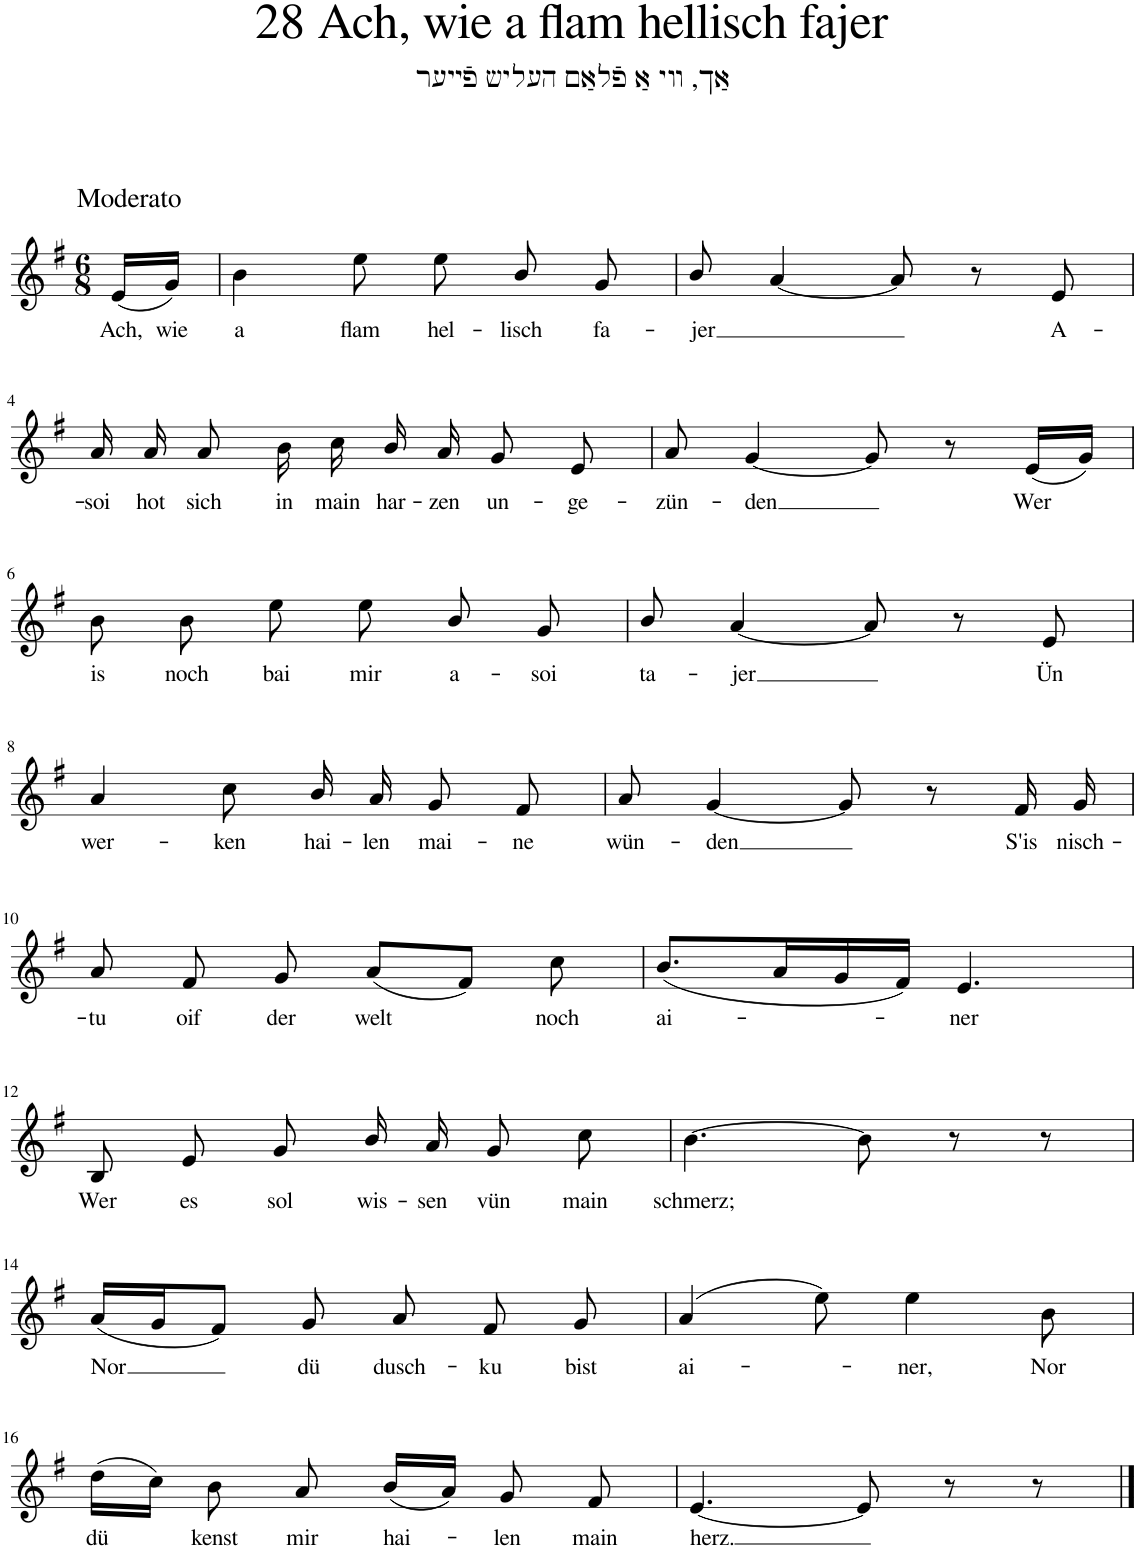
**kern	**text
*part1	*part1
*staff1	*staff1
*I"Piano	*
*I'Pno.	*
*clefG2	*
*k[f#]	*
*M6/8	*
=1	=1
!LO:TX:a:t=Moderato	!
!	!LO:LY:b
(16e/LL	Ach,
!	!LO:LY:b
16g/JJ)	wie
=2	=2
!	!LO:LY:b
4b\	a
!	!LO:LY:b
8ee\	flam
!	!LO:LY:b
8ee\	hel-
!	!LO:LY:b
8b/	-lisch
!	!LO:LY:b
8g/	fa-
=3	=3
!	!LO:LY:b
8b/	-jer
[4a/	.
8a/]	.
8r	.
!	!LO:LY:b
8e/	A-
!!LO:LB:g=z
=4	=4
!	!LO:LY:b
16a/	-soi
!	!LO:LY:b
16a/	hot
!	!LO:LY:b
8a/	sich
!	!LO:LY:b
16b\	in
!	!LO:LY:b
16cc\	main
!	!LO:LY:b
16b/	har-
!	!LO:LY:b
16a/	-zen
!	!LO:LY:b
8g/	un-
!	!LO:LY:b
8e/	-ge-
=5	=5
!	!LO:LY:b
8a/	-zün-
!	!LO:LY:b
[4g/	-den
8g/]	.
8r	.
!	!LO:LY:b
(16e/LL	Wer
16g/JJ)	.
!!LO:LB:g=z
=6	=6
!	!LO:LY:b
8b\	is
!	!LO:LY:b
8b\	noch
!	!LO:LY:b
8ee\	bai
!	!LO:LY:b
8ee\	mir
!	!LO:LY:b
8b/	a-
!	!LO:LY:b
8g/	-soi
=7	=7
!	!LO:LY:b
8b/	ta-
!	!LO:LY:b
[4a/	-jer
8a/]	.
8r	.
!	!LO:LY:b
8e/	Ün
!!LO:LB:g=z
=8	=8
!	!LO:LY:b
4a/	wer-
!	!LO:LY:b
8cc\	-ken
!	!LO:LY:b
16b/	hai-
!	!LO:LY:b
16a/	-len
!	!LO:LY:b
8g/	mai-
!	!LO:LY:b
8f#/	-ne
=9	=9
!	!LO:LY:b
8a/	wün-
!	!LO:LY:b
[4g/	-den
8g/]	.
8r	.
!	!LO:LY:b
16f#/	S'is
!	!LO:LY:b
16g/	nisch-
!!LO:LB:g=z
=10	=10
!	!LO:LY:b
8a/	-tu
!	!LO:LY:b
8f#/	oif
!	!LO:LY:b
8g/	der
!	!LO:LY:b
(8a/L	welt
8f#/J)	.
!	!LO:LY:b
8cc\	noch
=11	=11
!	!LO:LY:b
(8.b/L	ai-
16a/L	.
16g/	.
16f#/JJ)	.
!	!LO:LY:b
4.e/	-ner
!!LO:LB:g=z
=12	=12
!	!LO:LY:b
8B/	Wer
!	!LO:LY:b
8e/	es
!	!LO:LY:b
8g/	sol
!	!LO:LY:b
16b/	wis-
!	!LO:LY:b
16a/	-sen
!	!LO:LY:b
8g/	vün
!	!LO:LY:b
8cc\	main
=13	=13
!	!LO:LY:b
[4.b\	schmerz;
8b\]	.
8r	.
8r	.
!!LO:LB:g=z
=14	=14
!	!LO:LY:b
(16a/LL	Nor
16g/J	.
8f#/J)	.
!	!LO:LY:b
8g/	dü
!	!LO:LY:b
8a/	dusch-
!	!LO:LY:b
8f#/	-ku
!	!LO:LY:b
8g/	bist
=15	=15
!	!LO:LY:b
(4a/	ai-
8ee\)	.
!	!LO:LY:b
4ee\	-ner,
!	!LO:LY:b
8b\	Nor
!!LO:LB:g=z
=16	=16
!	!LO:LY:b
(16dd\LL	dü
16cc\JJ)	.
!	!LO:LY:b
8b\	kenst
!	!LO:LY:b
8a/	mir
!	!LO:LY:b
(16b/LL	hai-
16a/JJ)	.
!	!LO:LY:b
8g/	-len
!	!LO:LY:b
8f#/	main
=17	=17
!	!LO:LY:b
[4.e/	herz.
8e/]	.
8r	.
8r	.
==	==
*-	*-
